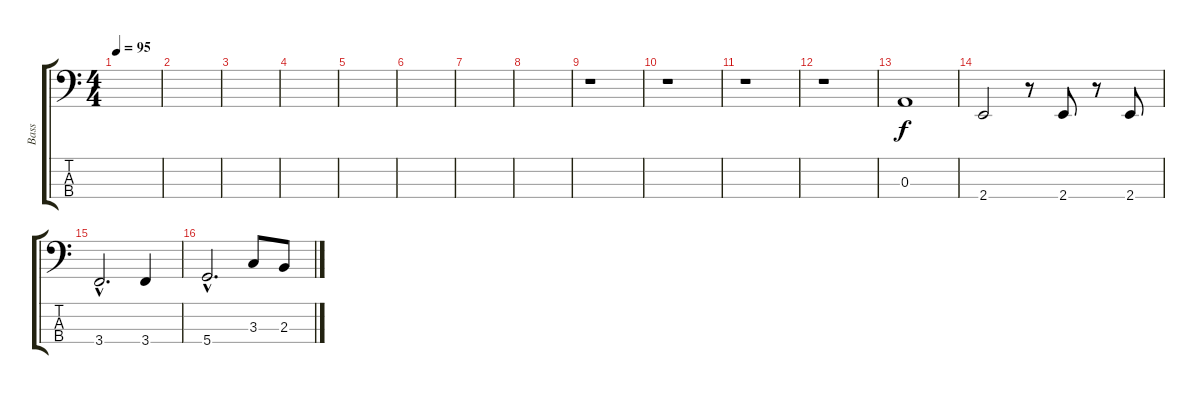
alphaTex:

\track ("Bass" "Bass") {instrument electricbasspick}
\staff {score tabs}
\tuning (G2 D2 A1 D1) {hide}
\ts (4 4)
\tempo 95
\clef f4
\ks c
|
|
|
|
|
|
|
|
r.1 |
r.1 |
r.1 |
r.1 |
0.3.1 |
2.4.2 r.8 2.4.8 r.8 2.4.8 |
3.4{hac}.2{d} 3.4.4 |
5.4{hac}.2{d} 3.3.8 2.3.8
